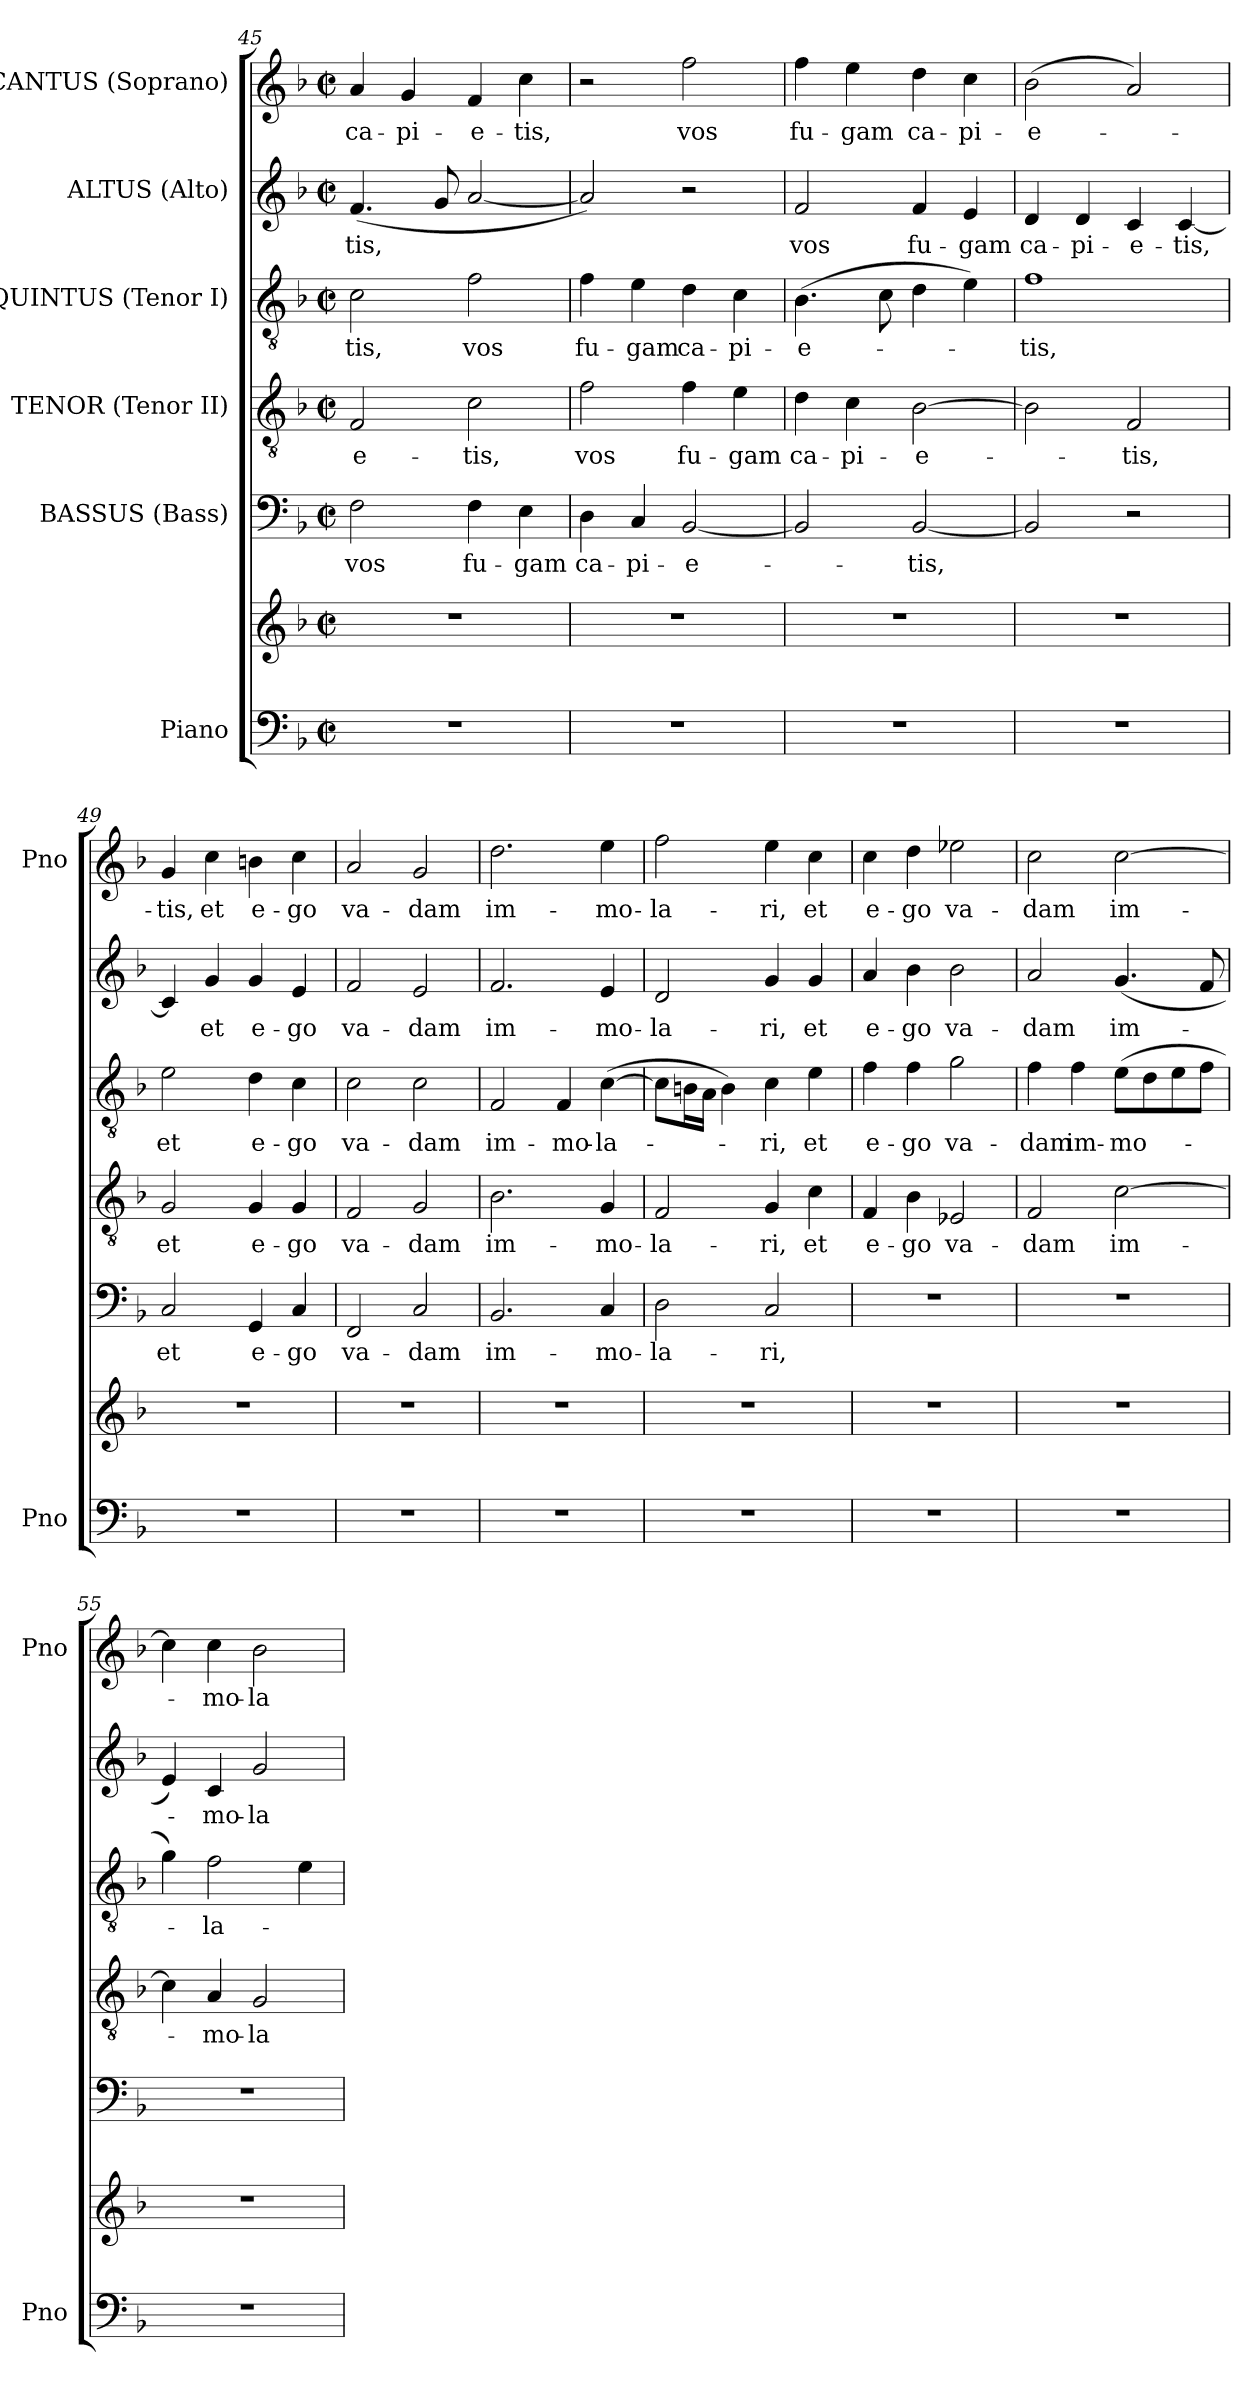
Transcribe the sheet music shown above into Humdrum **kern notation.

**kern	**kern	**kern	**text	**kern	**text	**kern	**text	**kern	**text	**kern	**text
*part6	*part6	*part5	*part5	*part4	*part4	*part3	*part3	*part2	*part2	*part1	*part1
*staff7	*staff6	*staff5	*staff5	*staff4	*staff4	*staff3	*staff3	*staff2	*staff2	*staff1	*staff1
*I"Piano	*	*I"BASSUS (Bass)	*	*I"TENOR (Tenor II)	*	*I"QUINTUS (Tenor I)	*	*I"ALTUS (Alto)	*	*I"CANTUS (Soprano)	*
*I'Pno	*	*	*	*	*	*	*	*	*	*I'Pno	*
*clefF4	*clefG2	*clefF4	*	*clefGv2	*	*clefGv2	*	*clefG2	*	*clefG2	*
*k[b-]	*k[b-]	*k[b-]	*	*k[b-]	*	*k[b-]	*	*k[b-]	*	*k[b-]	*
*F:	*F:	*F:	*	*F:	*	*F:	*	*F:	*	*F:	*
*M2/2	*M2/2	*M2/2	*	*M2/2	*	*M2/2	*	*M2/2	*	*M2/2	*
*met(c|)	*met(c|)	*met(c|)	*	*met(c|)	*	*met(c|)	*	*met(c|)	*	*met(c|)	*
=45	=45	=45	=45	=45	=45	=45	=45	=45	=45	=45	=45
1r	1r	2F\	vos	2F/	-e-	2c\	-tis,	(4.f/	-tis,	4a/	ca-
.	.	.	.	.	.	.	.	.	.	4g/	-pi-
.	.	.	.	.	.	.	.	8g/	.	.	.
.	.	4F\	fu-	2c\	-tis,	2f\	vos	[2a/	.	4f/	-e-
.	.	4E\	-gam	.	.	.	.	.	.	4cc\	-tis,
=46	=46	=46	=46	=46	=46	=46	=46	=46	=46	=46	=46
1r	1r	4D\	ca-	2f\	vos	4f\	fu-	2a/])	.	2r	.
.	.	4C/	-pi-	.	.	4e\	-gam	.	.	.	.
.	.	[2BB-/	-e-	4f\	fu-	4d\	ca-	2r	.	2ff\	vos
.	.	.	.	4e\	-gam	4c\	-pi-	.	.	.	.
=47	=47	=47	=47	=47	=47	=47	=47	=47	=47	=47	=47
1r	1r	2BB-/]	.	4d\	ca-	(4.B-\	-e-	2f/	vos	4ff\	fu-
.	.	.	.	4c\	-pi-	.	.	.	.	4ee\	-gam
.	.	.	.	.	.	8c\	.	.	.	.	.
.	.	[2BB-/	-tis,	[2B-\	-e-	4d\	.	4f/	fu-	4dd\	ca-
.	.	.	.	.	.	4e\)	.	4e/	-gam	4cc\	-pi-
=48	=48	=48	=48	=48	=48	=48	=48	=48	=48	=48	=48
1r	1r	2BB-/]	.	2B-\]	.	1f	-tis,	4d/	ca-	(2b-\	-e-
.	.	.	.	.	.	.	.	4d/	-pi-	.	.
.	.	2r	.	2F/	-tis,	.	.	4c/	-e-	2a/)	.
.	.	.	.	.	.	.	.	[4c/	-tis,	.	.
!!LO:LB:g=z
=49	=49	=49	=49	=49	=49	=49	=49	=49	=49	=49	=49
1r	1r	2C/	et	2G/	et	2e\	et	4c/]	.	4g/	-tis,
.	.	.	.	.	.	.	.	4g/	et	4cc\	et
.	.	4GG/	e-	4G/	e-	4d\	e-	4g/	e-	4bn\	e-
.	.	4C/	-go	4G/	-go	4c\	-go	4e/	-go	4cc\	-go
=50	=50	=50	=50	=50	=50	=50	=50	=50	=50	=50	=50
1r	1r	2FF/	va-	2F/	va-	2c\	va-	2f/	va-	2a/	va-
.	.	2C/	-dam	2G/	-dam	2c\	-dam	2e/	-dam	2g/	-dam
=51	=51	=51	=51	=51	=51	=51	=51	=51	=51	=51	=51
1r	1r	2.BB-/	im-	2.B-\	im-	2F/	im-	2.f/	im-	2.dd\	im-
.	.	.	.	.	.	4F/	-mo-	.	.	.	.
.	.	4C/	-mo-	4G/	-mo-	([4c\	-la-	4e/	-mo-	4ee\	-mo-
=52	=52	=52	=52	=52	=52	=52	=52	=52	=52	=52	=52
1r	1r	2D\	-la-	2F/	-la-	8c\L]	.	2d/	-la-	2ff\	-la-
.	.	.	.	.	.	16Bn\L	.	.	.	.	.
.	.	.	.	.	.	16A\JJ	.	.	.	.	.
.	.	.	.	.	.	4B\)	.	.	.	.	.
.	.	2C/	-ri,	4G/	-ri,	4c\	-ri,	4g/	-ri,	4ee\	-ri,
.	.	.	.	4c\	et	4e\	et	4g/	et	4cc\	et
=53	=53	=53	=53	=53	=53	=53	=53	=53	=53	=53	=53
1r	1r	1r	.	4F/	e-	4f\	e-	4a/	e-	4cc\	e-
.	.	.	.	4B-\	-go	4f\	-go	4b-\	-go	4dd\	-go
.	.	.	.	2E-X/	va-	2g\	va-	2b-\	va-	2ee-X\	va-
!!LO:PB:g=z
=54	=54	=54	=54	=54	=54	=54	=54	=54	=54	=54	=54
1r	1r	1r	.	2F/	-dam	4f\	-dam	2a/	-dam	2cc\	-dam
.	.	.	.	.	.	4f\	im-	.	.	.	.
.	.	.	.	[2c\	im-	(8e\L	-mo-	(4.g/	im-	[2cc\	im-
.	.	.	.	.	.	8d\	.	.	.	.	.
.	.	.	.	.	.	8e\	.	.	.	.	.
.	.	.	.	.	.	8f\J	.	8f/	.	.	.
=55	=55	=55	=55	=55	=55	=55	=55	=55	=55	=55	=55
1r	1r	1r	.	4c\]	.	4g\)	.	4e/)	.	4cc\]	.
.	.	.	.	4A/	-mo-	2f\	-la-	4c/	-mo-	4cc\	-mo-
.	.	.	.	2G/	-la-	.	.	2g/	-la-	2b-\	-la-
.	.	.	.	.	.	4e\	.	.	.	.	.
=	=	=	=	=	=	=	=	=	=	=	=
*-	*-	*-	*-	*-	*-	*-	*-	*-	*-	*-	*-
